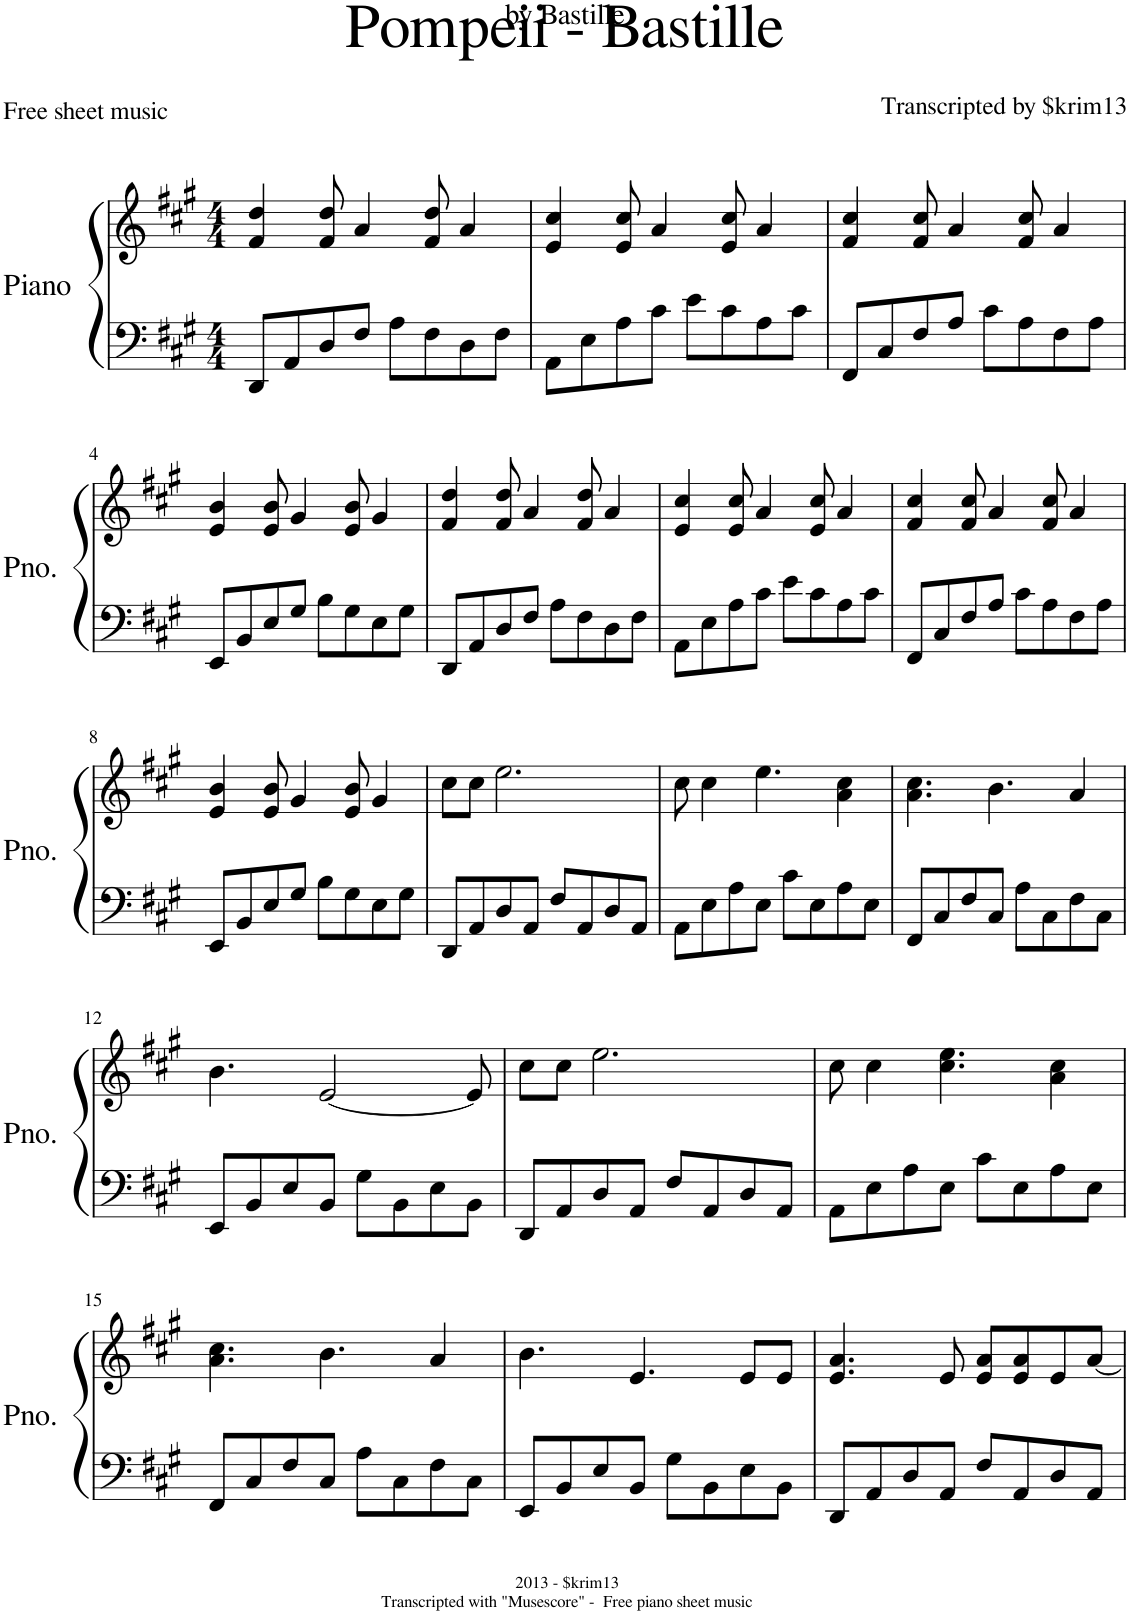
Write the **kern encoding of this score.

**kern	**kern
*part1	*part1
*staff2	*staff1
*I"Piano	*
*I'Pno.	*
*clefF4	*clefG2
*k[f#c#g#]	*k[f#c#g#]
*M4/4	*M4/4
=1	=1
8DD/L	4f#/ 4dd/
8AA/	.
8D/	8f#/ 8dd/
8F#/J	4a/
8A\L	.
8F#\	8f#/ 8dd/
8D\	4a/
8F#\J	.
=2	=2
8AA\L	4e/ 4cc#/
8E\	.
8A\	8e/ 8cc#/
8c#\J	4a/
8e\L	.
8c#\	8e/ 8cc#/
8A\	4a/
8c#\J	.
=3	=3
8FF#/L	4f#/ 4cc#/
8C#/	.
8F#/	8f#/ 8cc#/
8A/J	4a/
8c#\L	.
8A\	8f#/ 8cc#/
8F#\	4a/
8A\J	.
!!LO:LB:g=z
=4	=4
8EE/L	4e/ 4b/
8BB/	.
8E/	8e/ 8b/
8G#/J	4g#/
8B\L	.
8G#\	8e/ 8b/
8E\	4g#/
8G#\J	.
=5	=5
8DD/L	4f#/ 4dd/
8AA/	.
8D/	8f#/ 8dd/
8F#/J	4a/
8A\L	.
8F#\	8f#/ 8dd/
8D\	4a/
8F#\J	.
=6	=6
8AA\L	4e/ 4cc#/
8E\	.
8A\	8e/ 8cc#/
8c#\J	4a/
8e\L	.
8c#\	8e/ 8cc#/
8A\	4a/
8c#\J	.
=7	=7
8FF#/L	4f#/ 4cc#/
8C#/	.
8F#/	8f#/ 8cc#/
8A/J	4a/
8c#\L	.
8A\	8f#/ 8cc#/
8F#\	4a/
8A\J	.
!!LO:LB:g=z
=8	=8
8EE/L	4e/ 4b/
8BB/	.
8E/	8e/ 8b/
8G#/J	4g#/
8B\L	.
8G#\	8e/ 8b/
8E\	4g#/
8G#\J	.
=9	=9
8DD/L	8cc#\L
8AA/	8cc#\J
8D/	2.ee\
8AA/J	.
8F#/L	.
8AA/	.
8D/	.
8AA/J	.
=10	=10
8AA\L	8cc#\
8E\	4cc#\
8A\	.
8E\J	4.ee\
8c#\L	.
8E\	.
8A\	4a\ 4cc#\
8E\J	.
=11	=11
8FF#/L	4.a\ 4.cc#\
8C#/	.
8F#/	.
8C#/J	4.b\
8A\L	.
8C#\	.
8F#\	4a/
8C#\J	.
!!LO:LB:g=z
=12	=12
8EE/L	4.b\
8BB/	.
8E/	.
8BB/J	[2e/
8G#\L	.
8BB\	.
8E\	.
8BB\J	8e/]
=13	=13
8DD/L	8cc#\L
8AA/	8cc#\J
8D/	2.ee\
8AA/J	.
8F#/L	.
8AA/	.
8D/	.
8AA/J	.
=14	=14
8AA\L	8cc#\
8E\	4cc#\
8A\	.
8E\J	4.cc#\ 4.ee\
8c#\L	.
8E\	.
8A\	4a\ 4cc#\
8E\J	.
!!LO:LB:g=z
=15	=15
8FF#/L	4.a\ 4.cc#\
8C#/	.
8F#/	.
8C#/J	4.b\
8A\L	.
8C#\	.
8F#\	4a/
8C#\J	.
=16	=16
8EE/L	4.b\
8BB/	.
8E/	.
8BB/J	4.e/
8G#\L	.
8BB\	.
8E\	8e/L
8BB\J	8e/J
=17	=17
8DD/L	4.e/ 4.a/
8AA/	.
8D/	.
8AA/J	8e/
8F#/L	8e/ 8a/L
8AA/	8e/ 8a/
8D/	8e/
8AA/J	[8a/J
=	=
*-	*-
